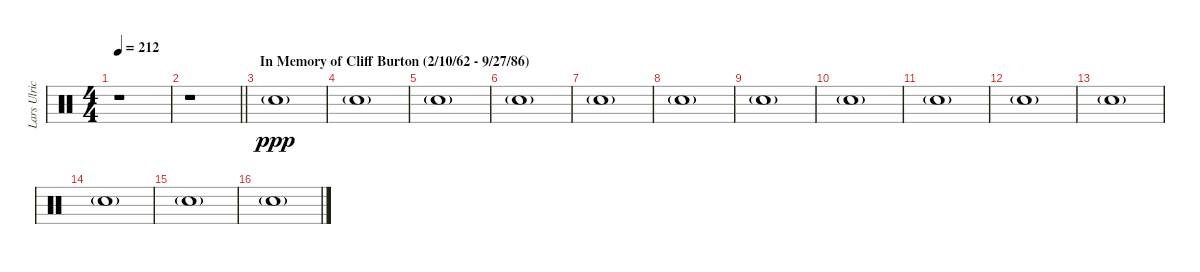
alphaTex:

\track ("Lars Ulrich" "Lars Ulric") {instrument percussion}
\staff {score}
\articulation defaults
\ts (4 4)
\tempo 212
\clef neutral
\ks c
r.1{dy fff} |
\barLineRight lightlight
r.1 |
\section ("" "In Memory of Cliff Burton (2/10/62 - 9/27/86)")
"Snare (hit)"{g}.1{dy ppp} |
"Snare (hit)"{g}.1 |
"Snare (hit)"{g}.1 |
"Snare (hit)"{g}.1 |
"Snare (hit)"{g}.1 |
"Snare (hit)"{g}.1 |
"Snare (hit)"{g}.1 |
"Snare (hit)"{g}.1 |
"Snare (hit)"{g}.1 |
"Snare (hit)"{g}.1 |
"Snare (hit)"{g}.1 |
"Snare (hit)"{g}.1 |
"Snare (hit)"{g}.1 |
"Snare (hit)"{g}.1
